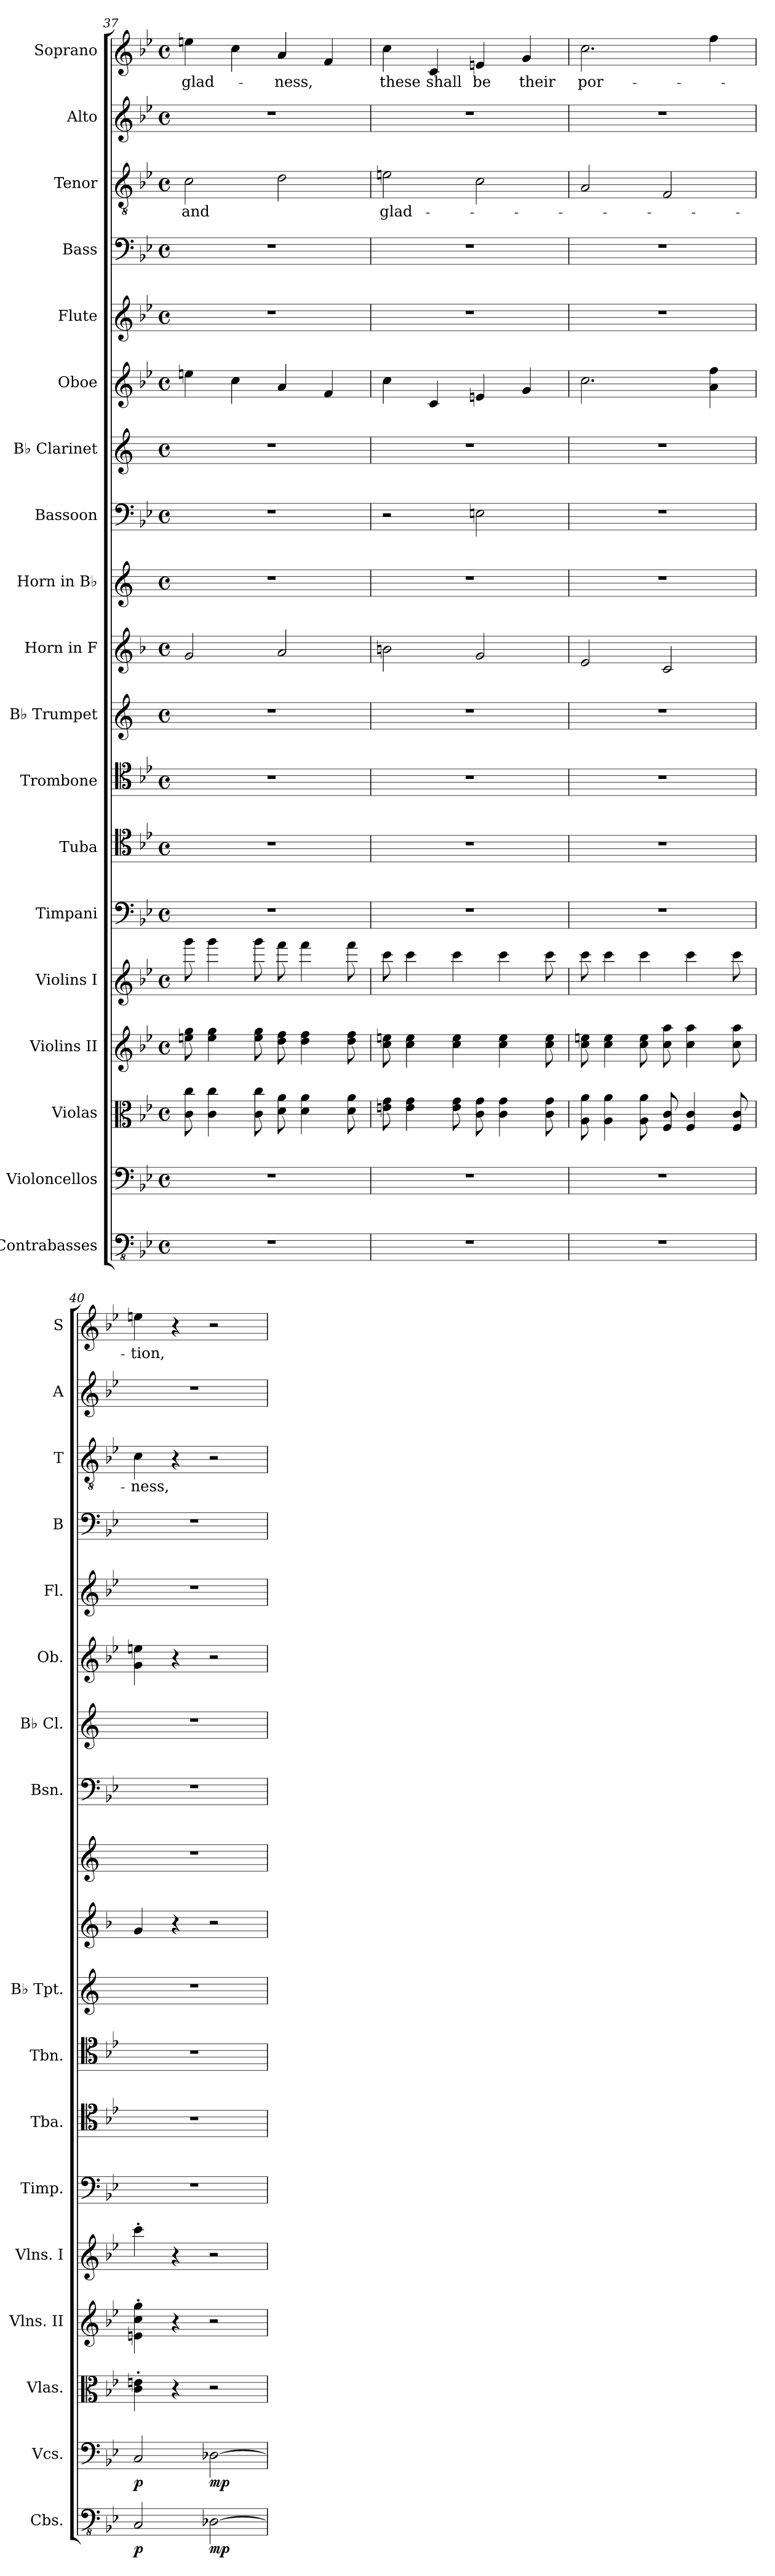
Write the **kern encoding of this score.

**kern	**dynam	**kern	**dynam	**kern	**kern	**kern	**kern	**kern	**kern	**kern	**kern	**kern	**kern	**kern	**kern	**kern	**kern	**kern	**text	**kern	**kern	**text
*part19	*part19	*part18	*part18	*part17	*part16	*part15	*part14	*part13	*part12	*part11	*part10	*part9	*part8	*part7	*part6	*part5	*part4	*part3	*part3	*part2	*part1	*part1
*staff19	*staff19	*staff18	*staff18	*staff17	*staff16	*staff15	*staff14	*staff13	*staff12	*staff11	*staff10	*staff9	*staff8	*staff7	*staff6	*staff5	*staff4	*staff3	*staff3	*staff2	*staff1	*staff1
*I"Contrabasses	*	*I"Violoncellos	*	*I"Violas	*I"Violins II	*I"Violins I	*I"Timpani	*I"Tuba	*I"Trombone	*I"B♭ Trumpet	*I"Horn in F	*I"Horn in B♭	*I"Bassoon	*I"B♭ Clarinet	*I"Oboe	*I"Flute	*I"Bass	*I"Tenor	*	*I"Alto	*I"Soprano	*
*I'Cbs.	*	*I'Vcs.	*	*I'Vlas.	*I'Vlns. II	*I'Vlns. I	*I'Timp.	*I'Tba.	*I'Tbn.	*I'B♭ Tpt.	*	*	*I'Bsn.	*I'B♭ Cl.	*I'Ob.	*I'Fl.	*I'B	*I'T	*	*I'A	*I'S	*
*clefFv4	*	*clefF4	*	*clefC3	*clefG2	*clefG2	*clefF4	*clefC4	*clefC4	*clefG2	*clefG2	*clefG2	*clefF4	*clefG2	*clefG2	*clefG2	*clefF4	*clefGv2	*	*clefG2	*clefG2	*
*	*	*	*	*	*	*	*	*	*	*ITrd1c2	*ITrd4c7	*ITrd1c2	*	*ITrd1c2	*	*	*	*	*	*	*	*
*k[b-e-]	*	*k[b-e-]	*	*k[b-e-]	*k[b-e-]	*k[b-e-]	*k[b-e-]	*k[b-e-]	*k[b-e-]	*k[b-e-]	*k[b-e-]	*k[b-e-]	*k[b-e-]	*k[b-e-]	*k[b-e-]	*k[b-e-]	*k[b-e-]	*k[b-e-]	*	*k[b-e-]	*k[b-e-]	*
*M4/4	*	*M4/4	*	*M4/4	*M4/4	*M4/4	*M4/4	*M4/4	*M4/4	*M4/4	*M4/4	*M4/4	*M4/4	*M4/4	*M4/4	*M4/4	*M4/4	*M4/4	*	*M4/4	*M4/4	*
*met(c)	*	*met(c)	*	*met(c)	*met(c)	*met(c)	*met(c)	*met(c)	*met(c)	*met(c)	*met(c)	*met(c)	*met(c)	*met(c)	*met(c)	*met(c)	*met(c)	*met(c)	*	*met(c)	*met(c)	*
=37	=37	=37	=37	=37	=37	=37	=37	=37	=37	=37	=37	=37	=37	=37	=37	=37	=37	=37	=37	=37	=37	=37
!	!	!	!	!	!	!	!	!	!	!	!	!	!	!	!	!	!	!	!LO:LY:b	!	!	!LO:LY:b
1r	.	1r	.	8c\ 8cc\	8een\ 8gg\	8ggg\	1r	1r	1r	1r	2c/	1r	1r	1r	4een\	1r	1r	2c\	and	1r	4een\	glad-
.	.	.	.	4c\ 4cc\	4ee\ 4gg\	4ggg\	.	.	.	.	.	.	.	.	.	.	.	.	.	.	.	.
.	.	.	.	.	.	.	.	.	.	.	.	.	.	.	4cc\	.	.	.	.	.	4cc\	.
.	.	.	.	8c\ 8cc\	8ee\ 8gg\	8ggg\	.	.	.	.	.	.	.	.	.	.	.	.	.	.	.	.
!	!	!	!	!	!	!	!	!	!	!	!	!	!	!	!	!	!	!	!	!	!	!LO:LY:b
.	.	.	.	8d\ 8a\	8dd\ 8ff\	8fff\	.	.	.	.	2d/	.	.	.	4a/	.	.	2d\	.	.	4a/	-ness,
.	.	.	.	4d\ 4a\	4dd\ 4ff\	4fff\	.	.	.	.	.	.	.	.	.	.	.	.	.	.	.	.
.	.	.	.	.	.	.	.	.	.	.	.	.	.	.	4f/	.	.	.	.	.	4f/	.
.	.	.	.	8d\ 8a\	8dd\ 8ff\	8fff\	.	.	.	.	.	.	.	.	.	.	.	.	.	.	.	.
!!LO:PB:g=z
=38	=38	=38	=38	=38	=38	=38	=38	=38	=38	=38	=38	=38	=38	=38	=38	=38	=38	=38	=38	=38	=38	=38
!	!	!	!	!	!	!	!	!	!	!	!	!	!	!	!	!	!	!	!LO:LY:b	!	!	!LO:LY:b
1r	.	1r	.	8en\ 8g\	8cc\ 8een\	8ccc\	1r	1r	1r	1r	2en\	1r	2r	1r	4cc\	1r	1r	2en\	glad-	1r	4cc\	these
.	.	.	.	4e\ 4g\	4cc\ 4ee\	4ccc\	.	.	.	.	.	.	.	.	.	.	.	.	.	.	.	.
!	!	!	!	!	!	!	!	!	!	!	!	!	!	!	!	!	!	!	!	!	!	!LO:LY:b
.	.	.	.	.	.	.	.	.	.	.	.	.	.	.	4c/	.	.	.	.	.	4c/	shall
.	.	.	.	8e\ 8g\	4cc\ 4ee\	4ccc\	.	.	.	.	.	.	.	.	.	.	.	.	.	.	.	.
!	!	!	!	!	!	!	!	!	!	!	!	!	!	!	!	!	!	!	!	!	!	!LO:LY:b
.	.	.	.	8c\ 8g\	.	.	.	.	.	.	2c/	.	2En\	.	4en/	.	.	2c\	.	.	4en/	be
.	.	.	.	4c\ 4g\	4cc\ 4ee\	4ccc\	.	.	.	.	.	.	.	.	.	.	.	.	.	.	.	.
!	!	!	!	!	!	!	!	!	!	!	!	!	!	!	!	!	!	!	!	!	!	!LO:LY:b
.	.	.	.	.	.	.	.	.	.	.	.	.	.	.	4g/	.	.	.	.	.	4g/	their
.	.	.	.	8c\ 8g\	8cc\ 8ee\	8ccc\	.	.	.	.	.	.	.	.	.	.	.	.	.	.	.	.
=39	=39	=39	=39	=39	=39	=39	=39	=39	=39	=39	=39	=39	=39	=39	=39	=39	=39	=39	=39	=39	=39	=39
!	!	!	!	!	!	!	!	!	!	!	!	!	!	!	!	!	!	!	!	!	!	!LO:LY:b
1r	.	1r	.	8A\ 8a\	8cc\ 8een\	8ccc\	1r	1r	1r	1r	2A/	1r	1r	1r	2.cc\	1r	1r	2A/	.	1r	2.cc\	por-
.	.	.	.	4A\ 4a\	4cc\ 4ee\	4ccc\	.	.	.	.	.	.	.	.	.	.	.	.	.	.	.	.
.	.	.	.	8A\ 8a\	8cc\ 8ee\	4ccc\	.	.	.	.	.	.	.	.	.	.	.	.	.	.	.	.
.	.	.	.	8F/ 8c/	8cc\ 8aa\	.	.	.	.	.	2F/	.	.	.	.	.	.	2F/	.	.	.	.
.	.	.	.	4F/ 4c/	4cc\ 4aa\	4ccc\	.	.	.	.	.	.	.	.	.	.	.	.	.	.	.	.
.	.	.	.	.	.	.	.	.	.	.	.	.	.	.	4a\ 4ff\	.	.	.	.	.	4ff\	.
.	.	.	.	8F/ 8c/	8cc\ 8aa\	8ccc\	.	.	.	.	.	.	.	.	.	.	.	.	.	.	.	.
=40	=40	=40	=40	=40	=40	=40	=40	=40	=40	=40	=40	=40	=40	=40	=40	=40	=40	=40	=40	=40	=40	=40
!	!LO:DY:b	!	!LO:DY:b	!	!	!	!	!	!	!	!	!	!	!	!	!	!	!	!LO:LY:b	!	!	!LO:LY:b
2CC/	p	2C/	p	4c\' 4en\'	4en\' 4cc\' 4gg\'	4ccc'\	1r	1r	1r	1r	4c/	1r	1r	1r	4g\ 4een\	1r	1r	4c\	-ness,	1r	4een\	-tion,
.	.	.	.	4r	4r	4r	.	.	.	.	4r	.	.	.	4r	.	.	4r	.	.	4r	.
!	!LO:DY:b	!	!LO:DY:b	!	!	!	!	!	!	!	!	!	!	!	!	!	!	!	!	!	!	!
[2DD-X\	mp	[2D-X\	mp	2r	2r	2r	.	.	.	.	2r	.	.	.	2r	.	.	2r	.	.	2r	.
=	=	=	=	=	=	=	=	=	=	=	=	=	=	=	=	=	=	=	=	=	=	=
*-	*-	*-	*-	*-	*-	*-	*-	*-	*-	*-	*-	*-	*-	*-	*-	*-	*-	*-	*-	*-	*-	*-
